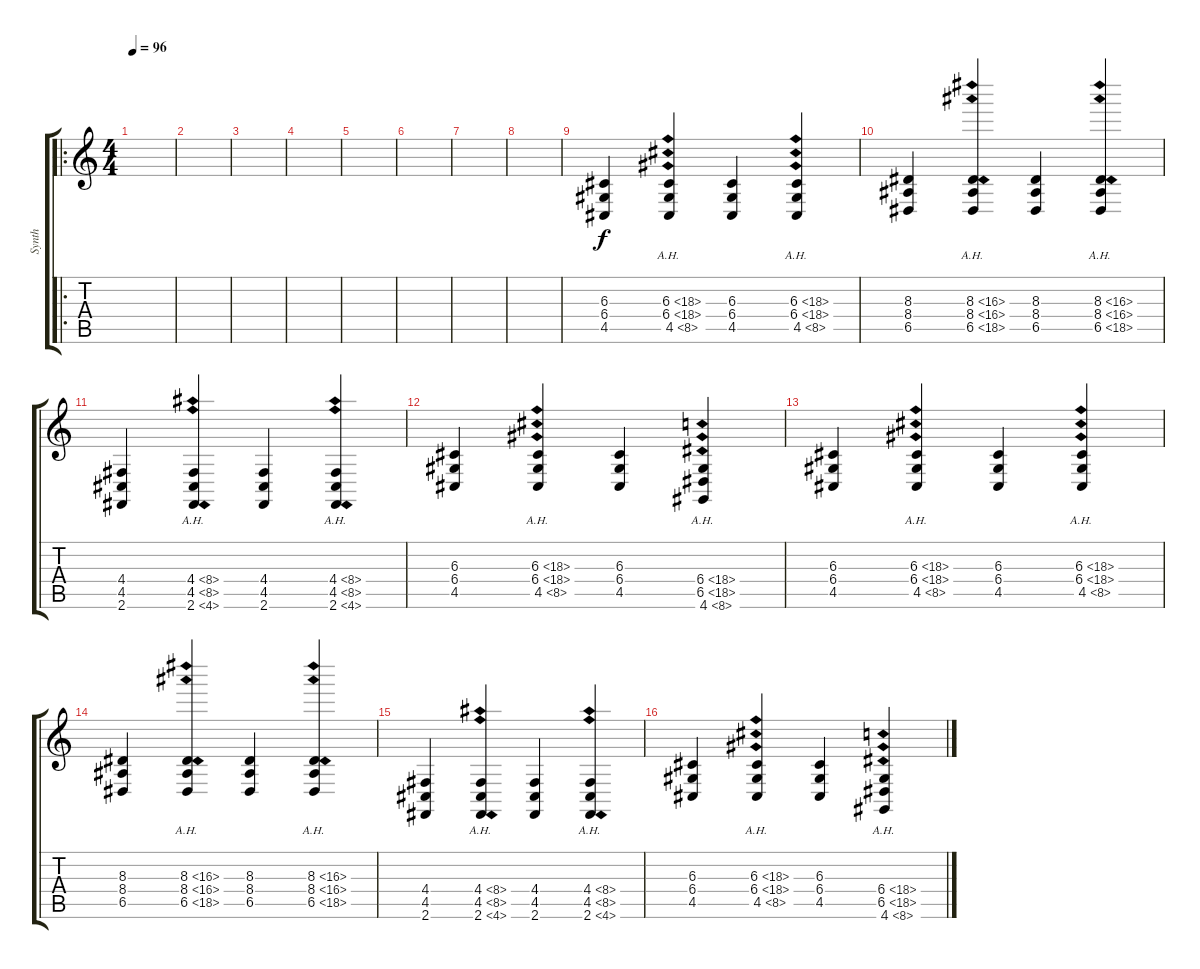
\track ("Synth" "Synth") {instrument lead1square}
\staff {score tabs}
\tuning (E4 B3 G3 D3 A2 E2) {hide}
\ro
\ts (4 4)
\tempo 96
\clef g2
\ks c
|
|
|
|
|
|
|
|
(6.3 6.4 4.5).4 (6.3{ah 12} 6.4{ah 12} 4.5{ah 4}).4 (6.3 6.4 4.5).4 (6.3{ah 12} 6.4{ah 12} 4.5{ah 4}).4 |
(8.3 8.4 6.5).4 (8.3{ah 8} 8.4{ah 8} 6.5{ah 12}).4 (8.3 8.4 6.5).4 (8.3{ah 8} 8.4{ah 8} 6.5{ah 12}).4 |
(4.4 4.5 2.6).4 (4.4{ah 4} 4.5{ah 4} 2.6{ah 2}).4 (4.4 4.5 2.6).4 (4.4{ah 4} 4.5{ah 4} 2.6{ah 2}).4 |
(6.3 6.4 4.5).4 (6.3{ah 12} 6.4{ah 12} 4.5{ah 4}).4 (6.3 6.4 4.5).4 (6.4{ah 12} 6.5{ah 12} 4.6{ah 4}).4 |
(6.3 6.4 4.5).4 (6.3{ah 12} 6.4{ah 12} 4.5{ah 4}).4 (6.3 6.4 4.5).4 (6.3{ah 12} 6.4{ah 12} 4.5{ah 4}).4 |
(8.3 8.4 6.5).4 (8.3{ah 8} 8.4{ah 8} 6.5{ah 12}).4 (8.3 8.4 6.5).4 (8.3{ah 8} 8.4{ah 8} 6.5{ah 12}).4 |
(4.4 4.5 2.6).4 (4.4{ah 4} 4.5{ah 4} 2.6{ah 2}).4 (4.4 4.5 2.6).4 (4.4{ah 4} 4.5{ah 4} 2.6{ah 2}).4 |
(6.3 6.4 4.5).4 (6.3{ah 12} 6.4{ah 12} 4.5{ah 4}).4 (6.3 6.4 4.5).4 (6.4{ah 12} 6.5{ah 12} 4.6{ah 4}).4
